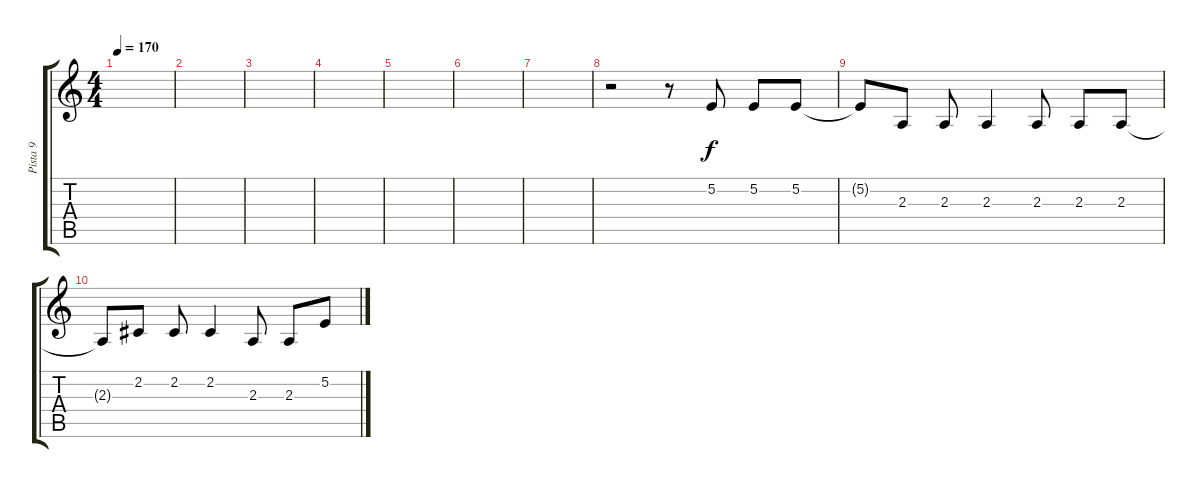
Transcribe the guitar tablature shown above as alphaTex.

\track ("Pista 9" "Pista 9") {mute instrument electricgrandpiano}
\staff {score tabs}
\tuning (E4 B3 G3 D3 A2 E2) {hide}
\ts (4 4)
\tempo 170
\clef g2
\ks c
|
|
|
|
|
|
|
r.2 r.8 5.2.8 5.2.8 5.2.8 |
5.2{t}.8 2.3.8 2.3.8 2.3.4 2.3.8 2.3.8 2.3.8 |
2.3{t}.8 2.2.8 2.2.8 2.2.4 2.3.8 2.3.8 5.2.8
